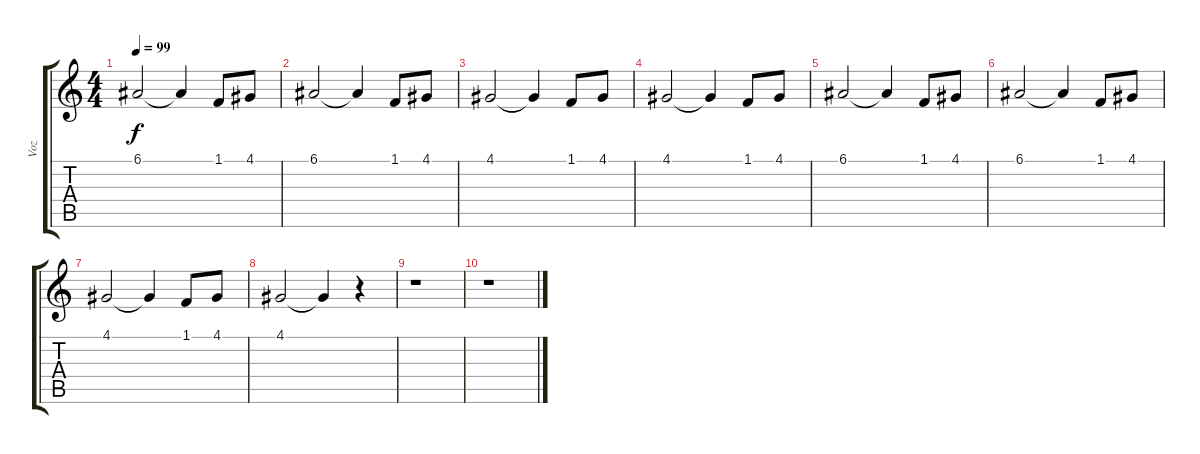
\track ("Voz" "Voz") {instrument oboe}
\staff {score tabs}
\tuning (E4 B3 G3 D3 A2 E2) {hide}
\ts (4 4)
\tempo 99
\clef g2
\ks c
6.1.2{dy f} 6.1{t}.4 1.1.8 4.1.8 |
6.1.2 6.1{t}.4 1.1.8 4.1.8 |
4.1.2 4.1{t}.4 1.1.8 4.1.8 |
4.1.2 4.1{t}.4 1.1.8 4.1.8 |
6.1.2 6.1{t}.4 1.1.8 4.1.8 |
6.1.2 6.1{t}.4 1.1.8 4.1.8 |
4.1.2 4.1{t}.4 1.1.8 4.1.8 |
4.1.2 4.1{t}.4 r.4 |
r.1 |
r.1
